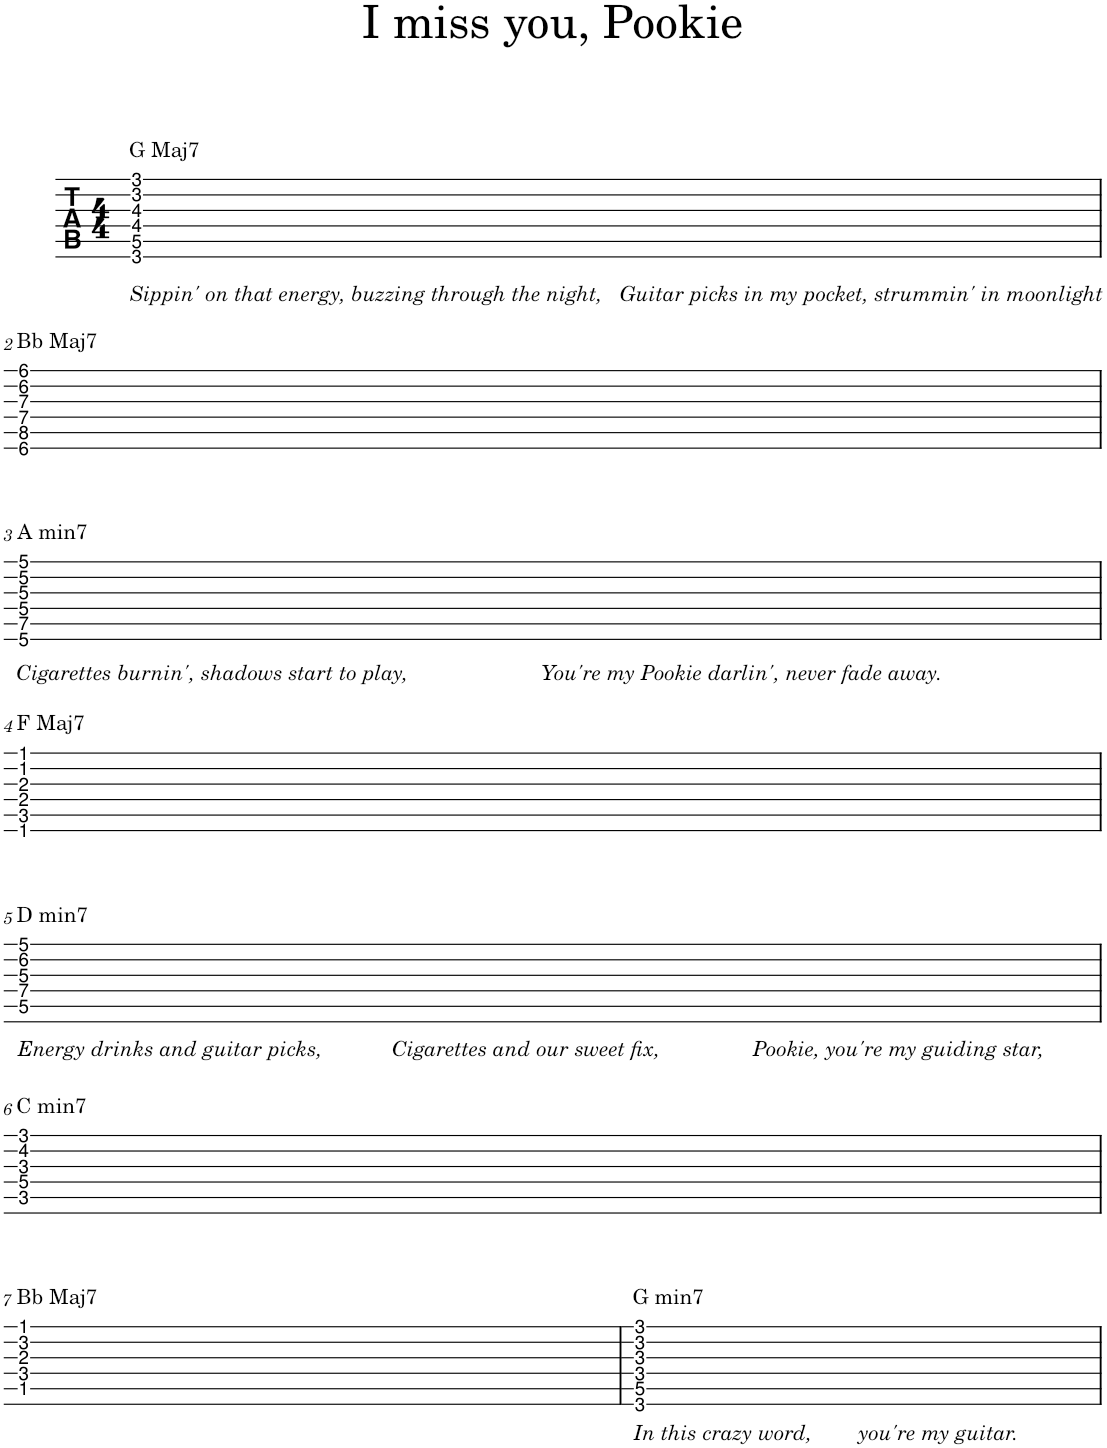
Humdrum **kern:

**kern
*part1
*staff1
*I"Guitar
*I'Guit.
*stria6
*
*k[]
*M4/4
=1
!LO:TX:a:t=G Maj7
!LO:TX:b:i:t=Sippin' on that energy, buzzing through the night,   Guitar picks in my pocket, strummin' in moonlight
1GG 1D 1F# 1B 1d 1g
!!LO:LB:g=z
=2
!LO:TX:a:t=Bb Maj7
1AA# 1F 1A 1d 1f 1b-
!!LO:LB:g=z
=3
!LO:TX:a:t=A min7
!LO:TX:b:i:t=Cigarettes burnin', shadows start to play,                       You're my Pookie darlin', never fade away.
1AA 1E 1G 1c 1e 1a
!!LO:LB:g=z
=4
!LO:TX:a:t=F Maj7
1FF 1C 1E 1A 1c 1f
!!LO:LB:g=z
=5
!LO:TX:a:t=D min7
!LO:TX:b:i:t=Energy drinks and guitar picks,            Cigarettes and our sweet fix,                Pookie, you're my guiding star,
1D 1A 1c 1f 1a
!!LO:LB:g=z
=6
!LO:TX:a:t=C min7
1C 1G 1B- 1e- 1g
!!LO:LB:g=z
=7
!LO:TX:a:t=Bb Maj7
1BB- 1F 1A 1d 1f
=8
!LO:TX:a:t=G min7
!LO:TX:b:i:t=In this crazy word,        you're my guitar.
1GG 1D 1F 1B- 1d 1g
=
*-
